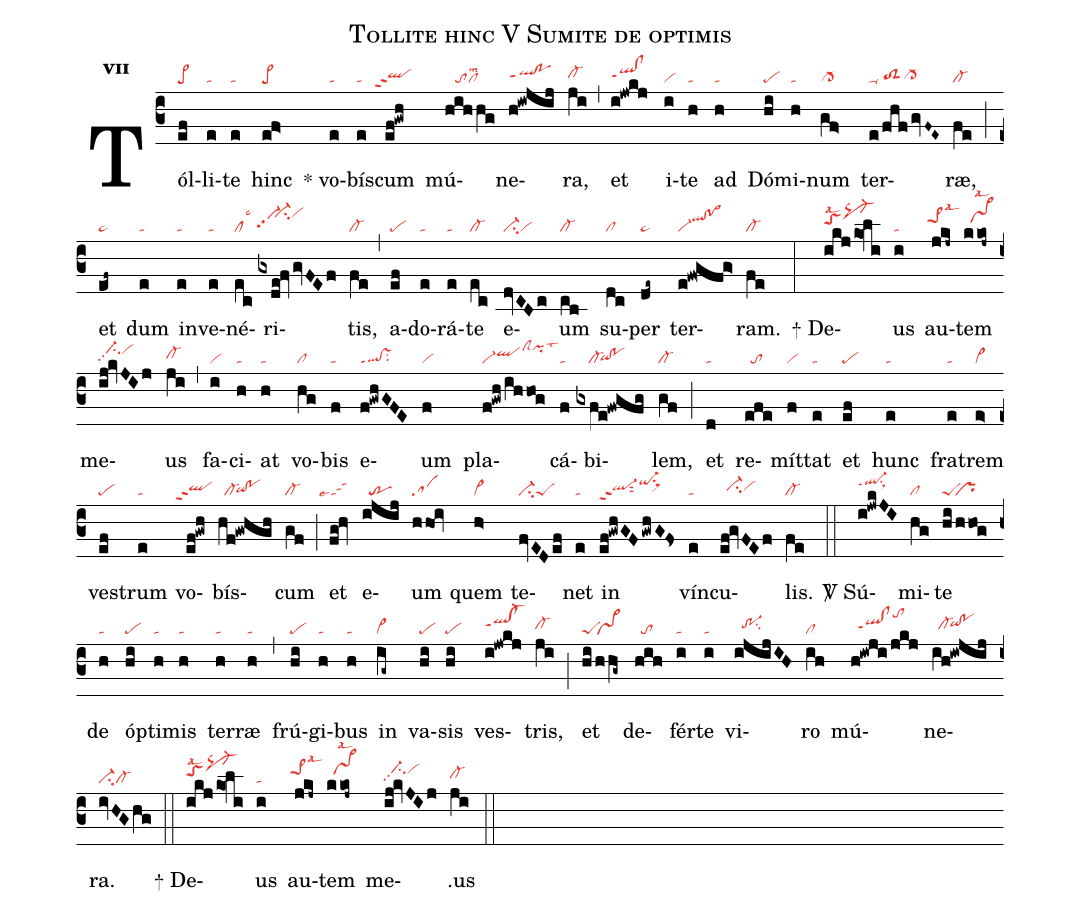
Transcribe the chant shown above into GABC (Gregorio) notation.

name:Tollite hinc V Sumite de optimis;
office-part:re;
mode:7;
nabc-lines:1;
%%
initial-style: 1;
name: Tollite hinc vobiscum;
mode: 7;
office-part: Responsorium;
annotation: Resp.;
annotation: vii;
nabc-lines:1;
%%
(c3) Tól(ef|pe>)li(e|ta)te(e|ta) hinc(ef>|pe>) <sp>*</sp> vo(e|ta)bís(e|ta)cum(ef!gwh|```qlhhppt2) mú(hihhg|///tocllsm2)ne(h!iwjij|qlhh!pohhppt1)ra,(ji|cl-hh) (,) et(i!jwkj|qlhh!clhhppt1) i(i|vi)te(h|ta) ad(h|ta) Dó(hi|pe)mi(h|ta)num(gf>|cl->) ter(e/fhf/gvF~E~|ta-/toS2hgcl->hg)ræ,(fe|cl-) (;) et(ef~|ta>) dum(e|ta) in(e|ta)ve(e|ta)né(ec|cllsc3)ri(gxde!fv/gvFEf|vi-hhpp2``ci-hlvihl)tis,(fe|cl-) (,) a(ef|pe)do(e|ta)rá(e|ta)te(ec|cl-) e(dvCBc|ci-vi)um(cb|cl-) su(dc|cl)per(de~|ta>) ter(e!fw!gfg>|vi-qlhj!po>hj)ram.(fe|cl-) (:)
<sp>+</sp> De(ikj/ko!li|toShilsal2pqhk!cl-hk)us(i|ta) au(jkj~|`pe>1hjlsal3)tem(kkoj~|//vs>hjlsal2) me(ij!kvJIj|//ci-hjpp2vihj)us(ji|cl-hh) (,) fa(i|vi)ci(h|ta)at(h|ta) vo(hg|cl)bis(f|ta) e(f!gwhGFE|ql!vsppt1su2)um(f|vi) pla(f!gwh/ihhog|vi-qlhiclShkpihklst3)cá(f|ta)bi(gxfe!fwgfg|////cl-`qihg!pohg)lem,(gf|cl-) (;) et(d|ta) re(efe|//to)mít(f|vi)tat(e|ta) et(ef|pe) hunc(e|ta) fra(e|ta)trem(e>|vi>) ves(ef|pe)trum(e|ta) vo(ef!gwh|```qlhhppt2)bís(hf!gwhgh|//cl-`qihg!pohg)cum(gf|cl-) (;) et(fg!hv|```talse4tahhtahj) e(ijij|//tr)um(hhoi|sa) quem(h>|vi>) te(fvEDef|ci-peS)net(e|ta) in(ef!gwhGF/gwhG!Fs|ql-hhppt2sut2qi-hjsu1sux1) vín(e|ta)cu(ef!gvFEf|//ci-hhvihh)lis.(fe|cl-) (::)

<sp>V/</sp> Sú(i!jwkJI|ql-hjppt1su1sux1)mi(hg|cl)te(hi/hhog|peS``pr) de(h|ta) óp(hi|pe)ti(h|ta)mis(h|ta) ter(h|ta)ræ(h|ta) (,) frú(hi|pe)gi(h|ta)bus(h|ta) in(ig~|vi>) va(hi|pe)sis(hi|pe) ves(i!jwkj|qlhi!cl-hippt1)tris,(ji|cl-hh) (;) et(hi/hhg~|peS`vs>) de(hih|//to)fér(i|ta)te(i|ta) vi(ijijIH|//tr-1hhsu2)ro(ih|cl) mú(h!iwji/jkj|//qlhh!clhhppt1tohm)ne(ih!iwjij|//cl-hh`qihi!pohi)ra.(ivHGhg|ci-cl-) (::)
<sp>+</sp> De(ikj/ko!li|toShilsal2pqhk!cl-hk)us(i|ta) au(jkj~|`pe>1hjlsal3)tem(kkoj~|//vs>hjlsal2) me(ij!kvJIj|//ci-hjpp2vihj).us(ji|cl-hh) (::)
